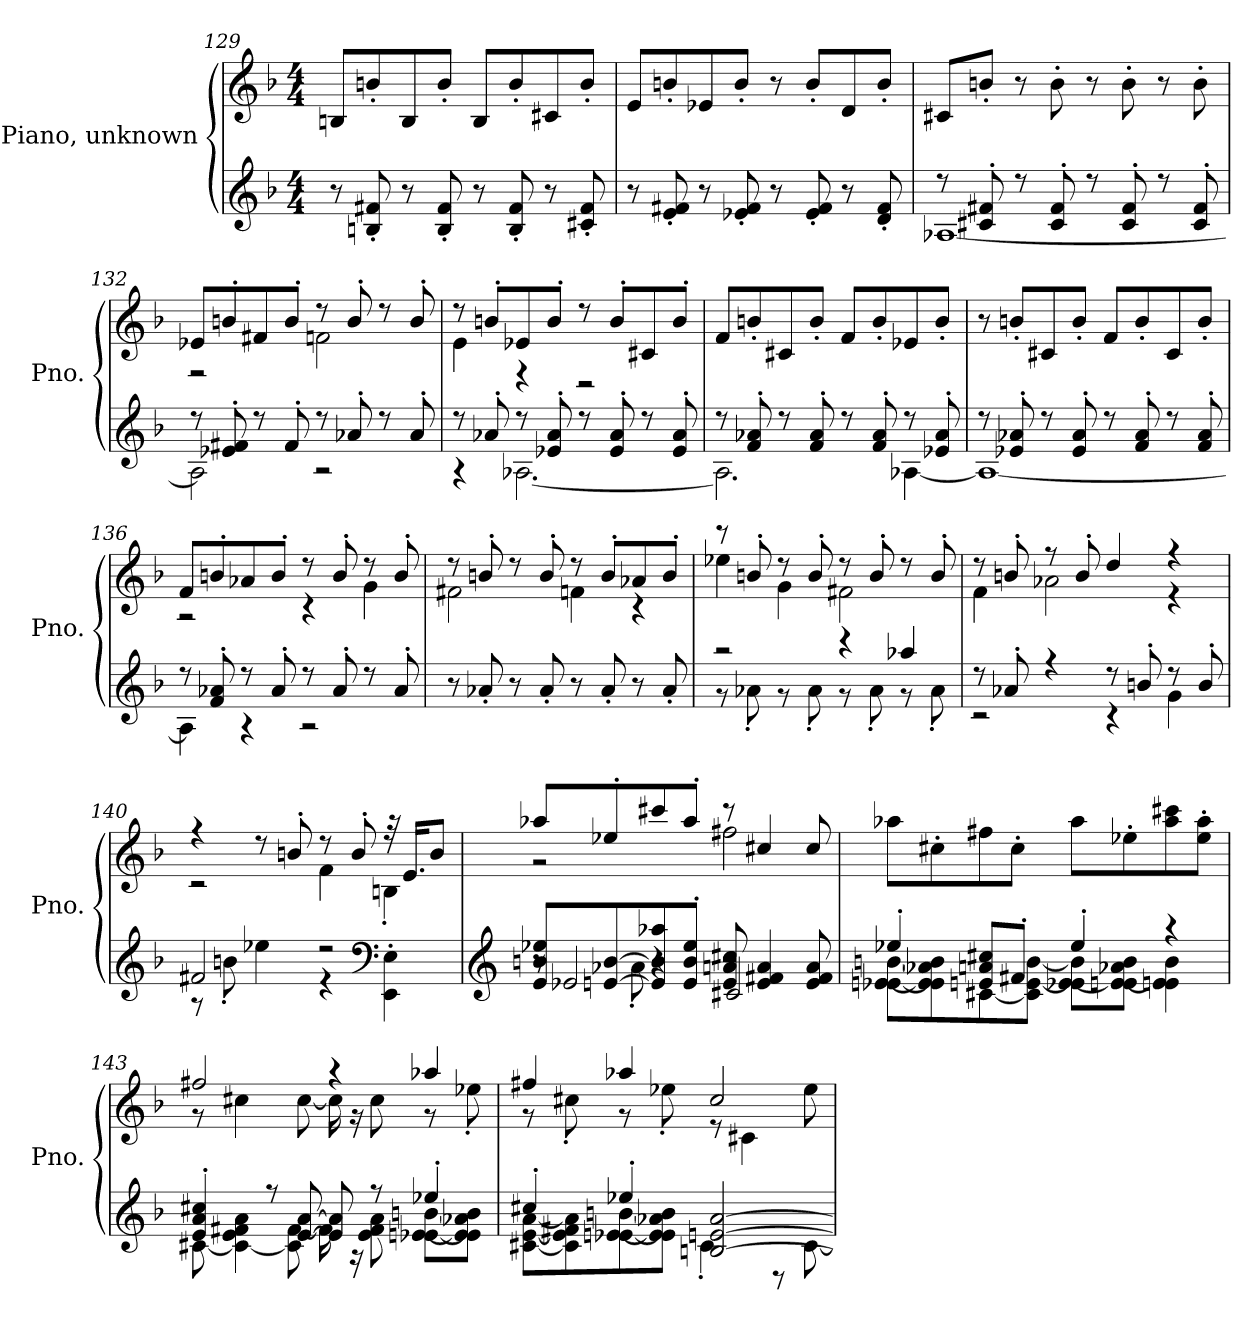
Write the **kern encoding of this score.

**kern	**kern
*part1	*part1
*staff2	*staff1
*I"Piano, unknown	*
*I'Pno.	*
*clefG2	*clefG2
*k[b-]	*k[b-]
*M4/4	*M4/4
=129	=129
8r	8Bn/L
8Bn/' 8f#X/'	8bn'/
8r	8B/
8B/' 8f#/'	8b'/J
8r	8B/L
8B/' 8f#/'	8b'/
8r	8c#X/
8c#X/' 8f#/'	8b'/J
!!LO:LB:g=z
=130	=130
8r	8e/L
8e/' 8f#X/'	8bn'/
8r	8e-X/
8e-X/' 8f#/'	8b'/J
8r	8r
8e-/' 8f#/'	8b'/L
8r	8d/
8d/' 8f#/'	8b'/J
=131	=131
*^	*
8r	[1A-X	8c#X/L
8c#X/' 8f#X/'	.	8bn'/J
8r	.	8r
8c#/' 8f#/'	.	8b'\
8r	.	8r
8c#/' 8f#/'	.	8b'\
8r	.	8r
8c#/' 8f#/'	.	8b'\
=132	=132	=132
*	*	*^
8r	2A-\]	8e-X/L	2r
8e-X/' 8f#X/'	.	8bn'/	.
8r	.	8f#X/	.
8f#'/	.	8b'/J	.
8r	2r	8r	2fn\
8a-X'/	.	8b'/	.
8r	.	8r	.
8a-'/	.	8b'/	.
!!LO:LB:g=z	!!
=133	=133	=133	=133
8r	4r	8r	4e\
8a-X'/	.	8bn'/L	.
8r	[2.A-X\	8e-X/	4r
8e-X/' 8a-/'	.	8b'/J	.
8r	.	8r	2r
8e-/' 8a-/'	.	8b'/L	.
8r	.	8c#X/	.
8e-/' 8a-/'	.	8b'/J	.
*	*	*v	*v
=134	=134	=134
8r	2.A-\]	8f/L
8f/' 8a-X/'	.	8bn'/
8r	.	8c#X/
8f/' 8a-/'	.	8b'/J
8r	.	8f/L
8f/' 8a-/'	.	8b'/
8r	[4A-X\	8e-X/
8e-X/' 8a-/'	.	8b'/J
=135	=135	=135
8r	1A-_	8r
8e-X/' 8a-X/'	.	8bn'/L
8r	.	8c#X/
8e-/' 8a-/'	.	8b'/J
8r	.	8f/L
8f/' 8a-/'	.	8b'/
8r	.	8c#/
8f/' 8a-/'	.	8b'/J
!!LO:LB:g=z
=136	=136	=136
*	*	*^
8r	4A-\]	8f/L	2r
8f/' 8a-X/'	.	8bn'/	.
8r	4r	8a-X/	.
8a-'/	.	8b'/J	.
8r	2r	8r	4r
8a-'/	.	8b'/	.
8r	.	8r	4g\
8a-'/	.	8b'/	.
*v	*v	*	*
=137	=137	=137
8r	8r	2f#X\
8a-X'/	8bn'/	.
8r	8r	.
8a-'/	8b'/	.
8r	8r	4fn\
8a-'/	8b'/L	.
8r	8a-X/	4r
8a-'/	8b'/J	.
=138	=138	=138
*^	*	*
2r	8r	8r	4ee-X\
.	8a-X'\	8bn'/	.
.	8r	8r	4g\
.	8a-'\	8b'/	.
4r	8r	8r	2f#X\
.	8a-'\	8b'/	.
4aa-X/	8r	8r	.
.	8a-'\	8b'/	.
!!LO:PB:g=z	!!
=139	=139	=139	=139
8r	2r	8r	4f\
8a-X'/	.	8bn'/	.
4r	.	8r	2a-X\
.	.	8b'/	.
8r	4r	4dd/	.
8bn'/	.	.	.
8r	4g\	4r	4r
8b'/	.	.	.
=140	=140	=140	=140
2f#X/	8r	4r	2r
.	8bn'\	.	.
.	4ee-X\	8r	.
.	.	8bn'/	.
2r	4r	8r	4f\
.	.	8b'/	.
*clefF4	*	*	*
.	4EE\' 4E\'	32r	4Bn'\
.	.	16.e/KL	.
.	.	8b/J	.
*v	*v	*	*
=141	=141	=141
*clefG2	*	*
*^	*	*
*	*^	*	*
8e/ 8bn/ 8ee-X/L	8r	2e-X/	8aa-X/L	2r
[8en/ [8b/	8a-X'\	.	8ee-X'/	.
8e/] 8b/] 8aa-X/	4r	.	8ccc#X/	.
8e/' 8b/' 8ee-/'J	.	.	8aa-'/J	.
8e/ 8an/ 8cc#X/	2r	2c#X/	8r	2ff#X\
4e/ 4f#X/ 4a/	.	.	4cc#X/	.
8e/ 8f#/ 8a/	.	.	8cc#/	.
*	*v	*v	*	*
*	*	*v	*v
!!LO:LB:g=z
=142	=142	=142
4ee-X'/	[8e-X\ [8en\ [8bn\L	8aa-X\L
.	8e-\] 8e\] 8a-X\ 8b\]	8cc#X'\
8en/ 8an/ 8cc#X/L	[8c#X\	8ff#X\
8f#X'/J	8c#\] [8e\ [8b\J	8cc#'\J
4ee-'/	[8e-X\ 8e\] 8b\]L	8aa-\L
.	8e-\_ 8en\ 8a-X\ 8b\J	8ee-X'\
4r	4e-\] 4en\ 4b\	8aa-\ 8ccc#X\
.	.	8ee-\' 8aa-\'J
=143	=143	=143
*	*	*^
4e/' 4a/' 4cc#X/'	[8c#X\	2ff#X/	8r
.	4c#\_ 4e\ 4f#X\ 4a\	.	4cc#X\
8r	.	.	.
[8e/ [8a/	8c#\] [8f#\	.	[8cc#\
8e/] 8a/]	16f#\]	4r	16cc#\]
.	16r	.	16r
8r	8e\ 8f#\ 8a\	.	8cc#\
4ee-X'/	[8e-X\ [8en\ [8bn\L	4aa-X/	8r
.	8e-\] 8e\] 8a-X\ 8b\]J	.	8ee-X'\
!!LO:LB:g=z	!!
=144	=144	=144	=144
4cc#X'/	[8c#X\ [8e\ [8a\L	4ff#X/	8r
.	8c#\] 8e\] 8f#X\ 8a\]	.	8cc#X'\
4ee-X'/	[8e-X\ [8en\ [8bn\	4aa-X/	8r
.	8e-\] 8e\] 8a-X\ 8b\]J	.	8ee-X'\
[2Bn/ [2en/ [2a-/	4c#'\	2cc#/	8r
.	.	.	4c#X\
.	8r	.	.
.	[8c#\	.	8ee-\
*v	*v	*	*
*	*v	*v
=	=
*-	*-
